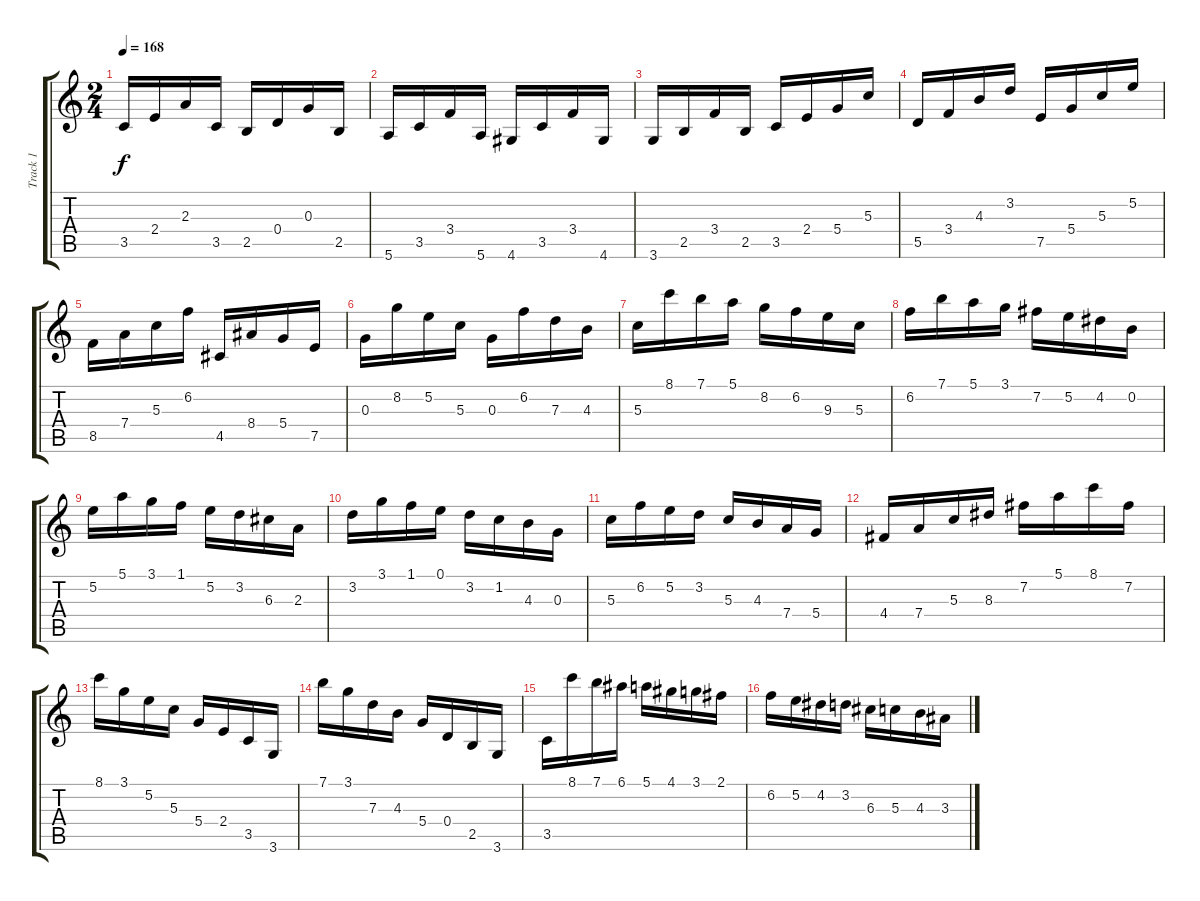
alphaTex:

\track ("Track 1" "Track 1") {instrument distortionguitar}
\staff {score tabs}
\tuning (E4 B3 G3 D3 A2 E2) {hide}
\ts (2 4)
\tempo 168
\clef g2
\ks c
3.5.16{dy f} 2.4.16 2.3.16 3.5.16 2.5.16 0.4.16 0.3.16 2.5.16 |
5.6.16 3.5.16 3.4.16 5.6.16 4.6.16 3.5.16 3.4.16 4.6.16 |
3.6.16 2.5.16 3.4.16 2.5.16 3.5.16 2.4.16 5.4.16 5.3.16 |
5.5.16 3.4.16 4.3.16 3.2.16 7.5.16 5.4.16 5.3.16 5.2.16 |
8.5.16 7.4.16 5.3.16 6.2.16 4.5.16 8.4.16 5.4.16 7.5.16 |
0.3.16 8.2.16 5.2.16 5.3.16 0.3.16 6.2.16 7.3.16 4.3.16 |
5.3.16 8.1.16 7.1.16 5.1.16 8.2.16 6.2.16 9.3.16 5.3.16 |
6.2.16 7.1.16 5.1.16 3.1.16 7.2.16 5.2.16 4.2.16 0.2.16 |
5.2.16 5.1.16 3.1.16 1.1.16 5.2.16 3.2.16 6.3.16 2.3.16 |
3.2.16 3.1.16 1.1.16 0.1.16 3.2.16 1.2.16 4.3.16 0.3.16 |
5.3.16 6.2.16 5.2.16 3.2.16 5.3.16 4.3.16 7.4.16 5.4.16 |
4.4.16 7.4.16 5.3.16 8.3.16 7.2.16 5.1.16 8.1.16 7.2.16 |
8.1.16 3.1.16 5.2.16 5.3.16 5.4.16 2.4.16 3.5.16 3.6.16 |
7.1.16 3.1.16 7.3.16 4.3.16 5.4.16 0.4.16 2.5.16 3.6.16 |
3.5.16 8.1.16 7.1.16 6.1.16 5.1.16 4.1.16 3.1.16 2.1.16 |
6.2.16 5.2.16 4.2.16 3.2.16 6.3.16 5.3.16 4.3.16 3.3.16
